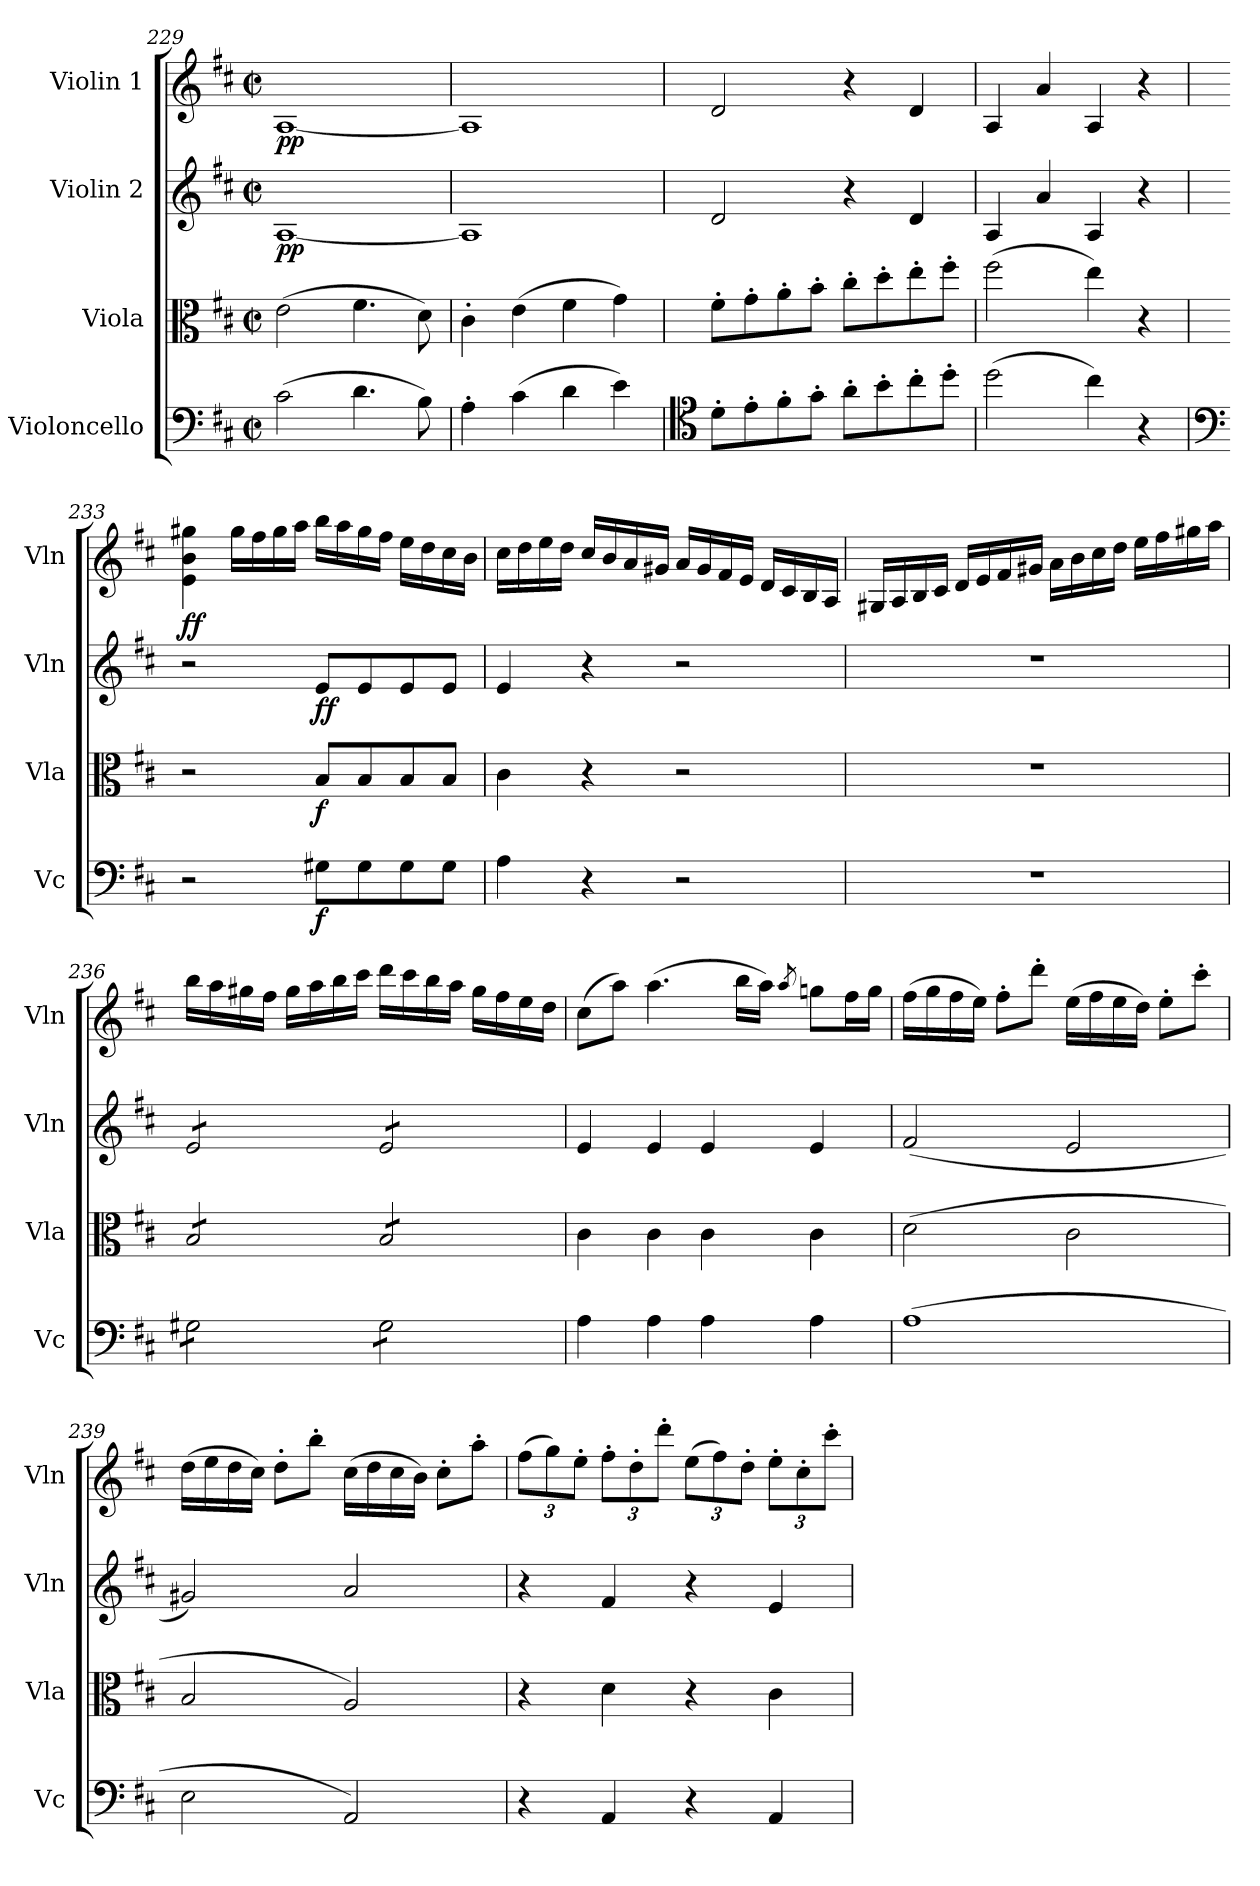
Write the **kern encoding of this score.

**kern	**dynam	**kern	**dynam	**kern	**dynam	**kern	**dynam
*part4	*part4	*part3	*part3	*part2	*part2	*part1	*part1
*staff4	*staff4	*staff3	*staff3	*staff2	*staff2	*staff1	*staff1
*I"Violoncello	*	*I"Viola	*	*I"Violin 2	*	*I"Violin 1	*
*I'Vc	*	*I'Vla	*	*I'Vln	*	*I'Vln	*
*clefF4	*	*clefC3	*	*clefG2	*	*clefG2	*
*k[f#c#]	*	*k[f#c#]	*	*k[f#c#]	*	*k[f#c#]	*
*M2/2	*	*M2/2	*	*M2/2	*	*M2/2	*
*met(c|)	*	*met(c|)	*	*met(c|)	*	*met(c|)	*
=229	=229	=229	=229	=229	=229	=229	=229
!	!LO:DY:b	!	!LO:DY:b	!	!LO:DY:b	!	!LO:DY:b
(>2c#\	other-dynamics	(>2e\	other-dynamics	[1A	pp	[1A	pp
4.d\	.	4.f#\	.	.	.	.	.
8B\)	.	8d\)	.	.	.	.	.
=230	=230	=230	=230	=230	=230	=230	=230
4A'\	.	4c#'\	.	1A]	.	1A]	.
(>4c#\	.	(>4e\	.	.	.	.	.
4d\	.	4f#\	.	.	.	.	.
4e\)	.	4g\)	.	.	.	.	.
=231	=231	=231	=231	=231	=231	=231	=231
*clefC4	*	*	*	*	*	*	*
8d'\L	.	8f#'\L	.	2d/	.	2d/	.
8e'\	.	8g'\	.	.	.	.	.
8f#'\	.	8a'\	.	.	.	.	.
8g'\J	.	8b'\J	.	.	.	.	.
8a'\L	.	8cc#'\L	.	4r	.	4r	.
8b'\	.	8dd'\	.	.	.	.	.
8cc#'\	.	8ee'\	.	4d/	.	4d/	.
8dd'\J	.	8ff#'\J	.	.	.	.	.
=232	=232	=232	=232	=232	=232	=232	=232
(>2dd\	.	(>2ff#\	.	4A/	.	4A/	.
.	.	.	.	4a/	.	4a/	.
4cc#\)	.	4ee\)	.	4A/	.	4A/	.
4r	.	4r	.	4r	.	4r	.
=233	=233	=233	=233	=233	=233	=233	=233
*clefF4	*	*	*	*	*	*	*
!	!	!	!	!	!	!	!LO:DY:b
2r	.	2r	.	2r	.	4e\ 4b\ 4gg#X\	ff
.	.	.	.	.	.	16gg#\LL	.
.	.	.	.	.	.	16ff#\	.
.	.	.	.	.	.	16gg#\	.
.	.	.	.	.	.	16aa\JJ	.
!	!LO:DY:b	!	!LO:DY:b	!	!LO:DY:b	!	!
8G#X\L	f	8B/L	f	8e/L	ff	16bb\LL	.
.	.	.	.	.	.	16aa\	.
8G#\	.	8B/	.	8e/	.	16gg#\	.
.	.	.	.	.	.	16ff#\JJ	.
8G#\	.	8B/	.	8e/	.	16ee\LL	.
.	.	.	.	.	.	16dd\	.
8G#\J	.	8B/J	.	8e/J	.	16cc#\	.
.	.	.	.	.	.	16b\JJ	.
=234	=234	=234	=234	=234	=234	=234	=234
4A\	.	4c#\	.	4e/	.	16cc#\LL	.
.	.	.	.	.	.	16dd\	.
.	.	.	.	.	.	16ee\	.
.	.	.	.	.	.	16dd\JJ	.
4r	.	4r	.	4r	.	16cc#/LL	.
.	.	.	.	.	.	16b/	.
.	.	.	.	.	.	16a/	.
.	.	.	.	.	.	16g#X/JJ	.
2r	.	2r	.	2r	.	16a/LL	.
.	.	.	.	.	.	16g#/	.
.	.	.	.	.	.	16f#/	.
.	.	.	.	.	.	16e/JJ	.
.	.	.	.	.	.	16d/LL	.
.	.	.	.	.	.	16c#/	.
.	.	.	.	.	.	16B/	.
.	.	.	.	.	.	16A/JJ	.
!!LO:LB:g=z
=235	=235	=235	=235	=235	=235	=235	=235
1r	.	1r	.	1r	.	16G#X/LL	.
.	.	.	.	.	.	16A/	.
.	.	.	.	.	.	16B/	.
.	.	.	.	.	.	16c#/JJ	.
.	.	.	.	.	.	16d/LL	.
.	.	.	.	.	.	16e/	.
.	.	.	.	.	.	16f#/	.
.	.	.	.	.	.	16g#X/JJ	.
.	.	.	.	.	.	16a\LL	.
.	.	.	.	.	.	16b\	.
.	.	.	.	.	.	16cc#\	.
.	.	.	.	.	.	16dd\JJ	.
.	.	.	.	.	.	16ee\LL	.
.	.	.	.	.	.	16ff#\	.
.	.	.	.	.	.	16gg#X\	.
.	.	.	.	.	.	16aa\JJ	.
=236	=236	=236	=236	=236	=236	=236	=236
*tremolo	*	*	*	*	*	*	*
*	*	*tremolo	*	*	*	*	*
*	*	*	*	*tremolo	*	*	*
8G#X\L	.	8B/L	.	8e/L	.	16bb\LL	.
.	.	.	.	.	.	16aa\	.
8G#X\	.	8B/	.	8e/	.	16gg#X\	.
.	.	.	.	.	.	16ff#\JJ	.
8G#X\	.	8B/	.	8e/	.	16gg#\LL	.
.	.	.	.	.	.	16aa\	.
8G#X\J	.	8B/J	.	8e/J	.	16bb\	.
.	.	.	.	.	.	16ccc#\JJ	.
8G#\L	.	8B/L	.	8e/L	.	16ddd\LL	.
.	.	.	.	.	.	16ccc#\	.
8G#\	.	8B/	.	8e/	.	16bb\	.
.	.	.	.	.	.	16aa\JJ	.
8G#\	.	8B/	.	8e/	.	16gg#\LL	.
.	.	.	.	.	.	16ff#\	.
8G#\J	.	8B/J	.	8e/J	.	16ee\	.
*	*	*	*	*Xtremolo	*	*	*
*	*	*Xtremolo	*	*	*	*	*
*Xtremolo	*	*	*	*	*	*	*
.	.	.	.	.	.	16dd\JJ	.
=237	=237	=237	=237	=237	=237	=237	=237
4A\	.	4c#\	.	4e/	.	(>8cc#\L	.
.	.	.	.	.	.	8aa\J)	.
4A\	.	4c#\	.	4e/	.	(>4.aa\	.
4A\	.	4c#\	.	4e/	.	.	.
.	.	.	.	.	.	16bb\LL	.
.	.	.	.	.	.	16aa\JJ)	.
.	.	.	.	.	.	8qaa/	.
4A\	.	4c#\	.	4e/	.	8ggn\L	.
.	.	.	.	.	.	16ff#\L	.
.	.	.	.	.	.	16gg\JJ	.
=238	=238	=238	=238	=238	=238	=238	=238
(>1A	.	(>2d\	.	(<2f#/	.	(>16ff#\LL	.
.	.	.	.	.	.	16gg\	.
.	.	.	.	.	.	16ff#\	.
.	.	.	.	.	.	16ee\JJ)	.
.	.	.	.	.	.	8ff#'\L	.
.	.	.	.	.	.	8ddd'\J	.
.	.	2c#\	.	2e/	.	(>16ee\LL	.
.	.	.	.	.	.	16ff#\	.
.	.	.	.	.	.	16ee\	.
.	.	.	.	.	.	16dd\JJ)	.
.	.	.	.	.	.	8ee'\L	.
.	.	.	.	.	.	8ccc#'\J	.
=239	=239	=239	=239	=239	=239	=239	=239
2E\	.	2B/	.	2g#X/)	.	(>16dd\LL	.
.	.	.	.	.	.	16ee\	.
.	.	.	.	.	.	16dd\	.
.	.	.	.	.	.	16cc#\JJ)	.
.	.	.	.	.	.	8dd'\L	.
.	.	.	.	.	.	8bb'\J	.
2AA/)	.	2A/)	.	2a/	.	(>16cc#\LL	.
.	.	.	.	.	.	16dd\	.
.	.	.	.	.	.	16cc#\	.
.	.	.	.	.	.	16b\JJ)	.
.	.	.	.	.	.	8cc#'\L	.
.	.	.	.	.	.	8aa'\J	.
!!LO:PB:g=z
=240	=240	=240	=240	=240	=240	=240	=240
*	*	*	*	*	*	*Xbrackettup	*
4r	.	4r	.	4r	.	(>12ff#\L	.
.	.	.	.	.	.	12gg\)	.
.	.	.	.	.	.	12ee'\J	.
4AA/	.	4d\	.	4f#/	.	12ff#'\L	.
.	.	.	.	.	.	12dd'\	.
.	.	.	.	.	.	12ddd'\J	.
4r	.	4r	.	4r	.	(>12ee\L	.
.	.	.	.	.	.	12ff#\)	.
.	.	.	.	.	.	12dd'\J	.
4AA/	.	4c#\	.	4e/	.	12ee'\L	.
.	.	.	.	.	.	12cc#'\	.
.	.	.	.	.	.	12ccc#'\J	.
=	=	=	=	=	=	=	=
*-	*-	*-	*-	*-	*-	*-	*-
